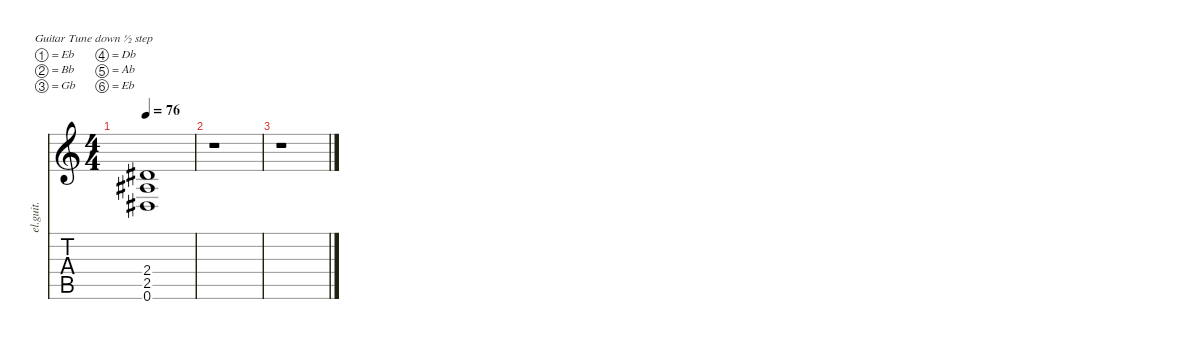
\defaultSystemsLayout 4
\hideDynamics
\bracketExtendMode nobrackets
\otherSystemsTrackNameOrientation horizontal
\track ("Rhythym Guitar" "el.guit.") {instrument electricguitarclean}
\staff {score tabs}
\tuning (Eb4 Bb3 Gb3 Db3 Ab2 Eb2)
\ts (4 4)
\tempo 76
\clef g2
\ks c
(2.4{t acc #} 2.5{t acc #} 0.6{t acc #}).1{dy f beam Up} |
r.1{beam Down} |
r.1{beam Down}
